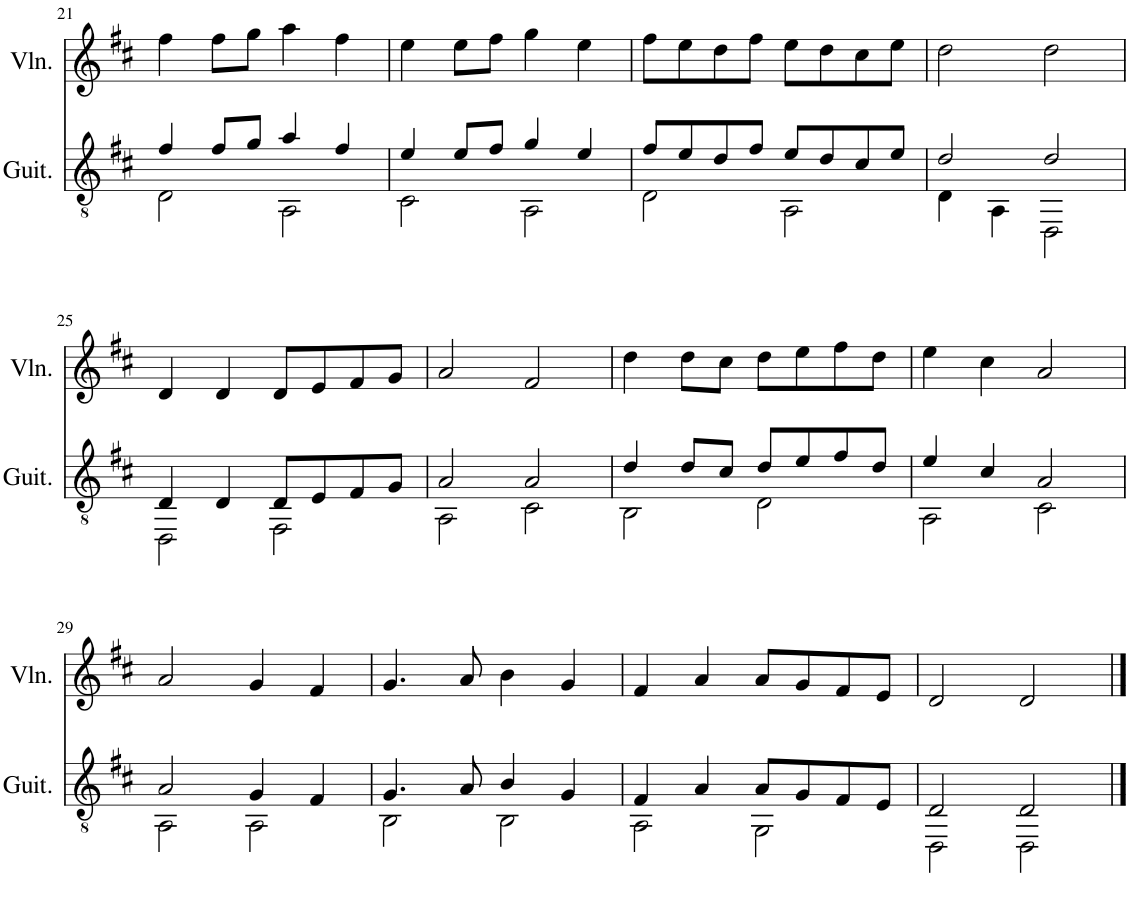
**kern	**kern	**kern
*part3	*part2	*part1
*staff3	*staff2	*staff1
*I"Classical Guitar	*I"Classical Guitar	*I"Violin
*I'Guit.	*I'Guit.	*I'Vln.
!!LO:PB:g=z
*clefGv2	*clefGv2	*clefG2
*	*Trd-1c-2	*
*k[f#c#]	*k[]	*k[f#c#]
*M4/4	*M4/4	*M4/4
=21	=21	=21
*^	*^	*
4f#/	2D\	4e	8C/L	4ff#\
.	.	.	8A/J	.
8f#/L	.	8e\L	8G/L	8ff#\L
8g/J	.	8f\J	8F/J	8gg\J
4a/	2AA\	4g	8E/L	4aa\
.	.	.	8G/J	.
4f#/	.	4e	8C/L	4ff#\
.	.	.	8G/J	.
=22	=22	=22	=22	=22
4e/	2C#\	4d	8BB/L	4ee\
.	.	.	8G/J	.
8e/L	.	8d\L	8F/L	8ee\L
8f#/J	.	8e\J	8E/J	8ff#\J
4g/	2AA\	4f	8D/L	4gg\
.	.	.	8G/J	.
4e/	.	4d	8BB/L	4ee\
.	.	.	8G/J	.
=23	=23	=23	=23	=23
8f#/L	2D\	8e\L	2C	8ff#\L
8e/	.	8d\J	.	8ee\
8d/	.	8c\L	.	8dd\
8f#/J	.	8e\J	.	8ff#\J
8e/L	2AA\	8d\L	4GG	8ee\L
8d/	.	8c\J	.	8dd\
8c#/	.	8B\L	4D	8cc#\
8e/J	.	8d\J	.	8ee\J
=24	=24	=24	=24	=24
2d/	4D\	2c	8C/L	2dd\
.	.	.	8G/J	.
.	4AA\	.	8F/L	.
.	.	.	8G/J	.
2d/	2DD\	2c	8E/L	2dd\
.	.	.	8G/J	.
.	.	.	8D/L	.
.	.	.	8G/J	.
!!LO:LB:g=z
=25	=25	=25	=25	=25
4D/	2DD\	4c	8C/L	4d/
.	.	.	8G/J	.
4D/	.	4c	8E/L	4d/
.	.	.	8G/J	.
8D/L	2FF#\	8c\L	8C/L	8d/L
8E/	.	8d\J	8BB/J	8e/
8F#/	.	8e\L	8C/L	8f#/
8G/J	.	8f\J	8D/J	8g/J
=26	=26	=26	=26	=26
2A/	2AA\	2g	8E/L	2a/
.	.	.	8c/J	.
.	.	.	8G/L	.
.	.	.	8c/J	.
2A/	2C#\	2e	8C/L	2f#/
.	.	.	8G/J	.
.	.	.	8E/L	.
.	.	.	8G/J	.
=27	=27	=27	=27	=27
4d/	2BB\	4cc	8e\L	4dd\
.	.	.	8c\J	.
8d/L	.	8cc\L	8e\L	8dd\L
8c#/J	.	8b\J	8d\J	8cc#\J
8d/L	2D\	8cc\L	8e\L	8dd\L
8e/	.	8dd\J	8f\J	8ee\
8f#/	.	8ee\L	8g\L	8ff#\
8d/J	.	8cc\J	8e\J	8dd\J
=28	=28	=28	=28	=28
4e/	2AA\	4dd	8f\L	4ee\
.	.	.	8B\J	.
4c#/	.	4b	8d\L	4cc#\
.	.	.	8B\J	.
2A/	2C#\	2g	2B	2a/
!!LO:LB:g=z
=29	=29	=29	=29	=29
2A/	2AA\	2g	8BB/L	2a/
.	.	.	8G/J	.
.	.	.	8F/L	.
.	.	.	8G/J	.
4G/	2AA\	4f	8F/L	4g/
.	.	.	8G/J	.
4F#/	.	4e	8F/L	4f#/
.	.	.	8G/J	.
=30	=30	=30	=30	=30
4.G/	2BB\	4.f	8D/L	4.g/
.	.	.	8G/J	.
.	.	.	8F/L	.
8A/	.	8g	8E/J	8a/
4B/	2BB\	4a	8F/L	4b\
.	.	.	8c/J	.
4G/	.	4f	8D/L	4g/
.	.	.	8A/J	.
=31	=31	=31	=31	=31
4F#/	2AA\	4e	8C/L	4f#/
.	.	.	8G/J	.
4A/	.	4g	8E/L	4a/
.	.	.	8G/J	.
8A/L	2GG\	8g\L	4F	8a/L
8G/	.	8f\J	.	8g/
8F#/	.	8e\L	4G	8f#/
8E/J	.	8d\J	.	8e/J
=32	=32	=32	=32	=32
2D/	2DD\	1c	8C/L	2d/
.	.	.	8G/J	.
.	.	.	8E/L	.
.	.	.	8G/J	.
2D/	2DD\	.	2C	2d/
*v	*v	*	*	*
*	*v	*v	*
==	==	==
*-	*-	*-
